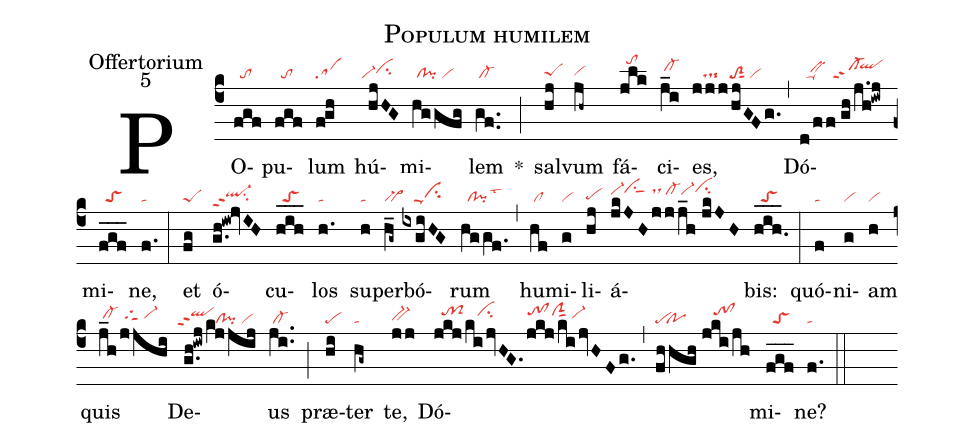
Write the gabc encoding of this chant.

name:Populum humilem;
office-part:Offertorium;
mode:5;
nabc-lines:1;
%%
(c4) PO(fgf|//to)pu(fgf|//to)lum(f!gh|sa) hú(hjHG|``vi-cihh)mi(hggfg|/cl!pi/vi)lem(gf..|/cl-) *(;)
sal(hj|peShg)vum(jh~|vihg) fá(jlk|//tohl)ci(j_i|/cl-hi)es,(jjj/hjGFg.|///ts-///toS2sut1/vi) (,)
Dó(d/ff//gh/j.h!iwj|//ta-``bvhh//cl-ppt2``qlhj)mi(fgf___|//toS)ne,(f.|ta) (:)
et(fg|peS) ó(g.h!iw!jvIH|ql-hhppt2su2)cu(hih___|//toS)los(h.|ta) su(h|ta)per(h_g~|bv>)bó(ixgiHG|////cippu1)rum(hggf.|//cl!pilst3) (,)
hu(hf|/cl)mi(g|vi)li(hj|pehg)á(jkJH/jjj_h//jkJH|vi-hiciShj//dshj/cl-hivi-hicihj)bis:(hih.___|//toS) (:)
quó(f|ta)ni(g|vi)am(h|vi) quis(j_h/jjhi|/cl-hh//tgShh/vi-hh) De(g.h!iwj/kjjij|``qlhippt2cl!pi/vi)us(ji..|/cl-) (;)
præ(hi|pe)ter(hg~|ta) te,(jj|bv-hg) Dó(jkj/ki/jvHG.|//tohi!clShi///cihi|/jkj/ki/jvHFg.|tohi!clhiciGhi/vi-hh)(,)
(fhhgh|pe``po|//jki/jh|///tohi!clhi)mi(fgf___|//toS)ne?(f.|ta) (::)
